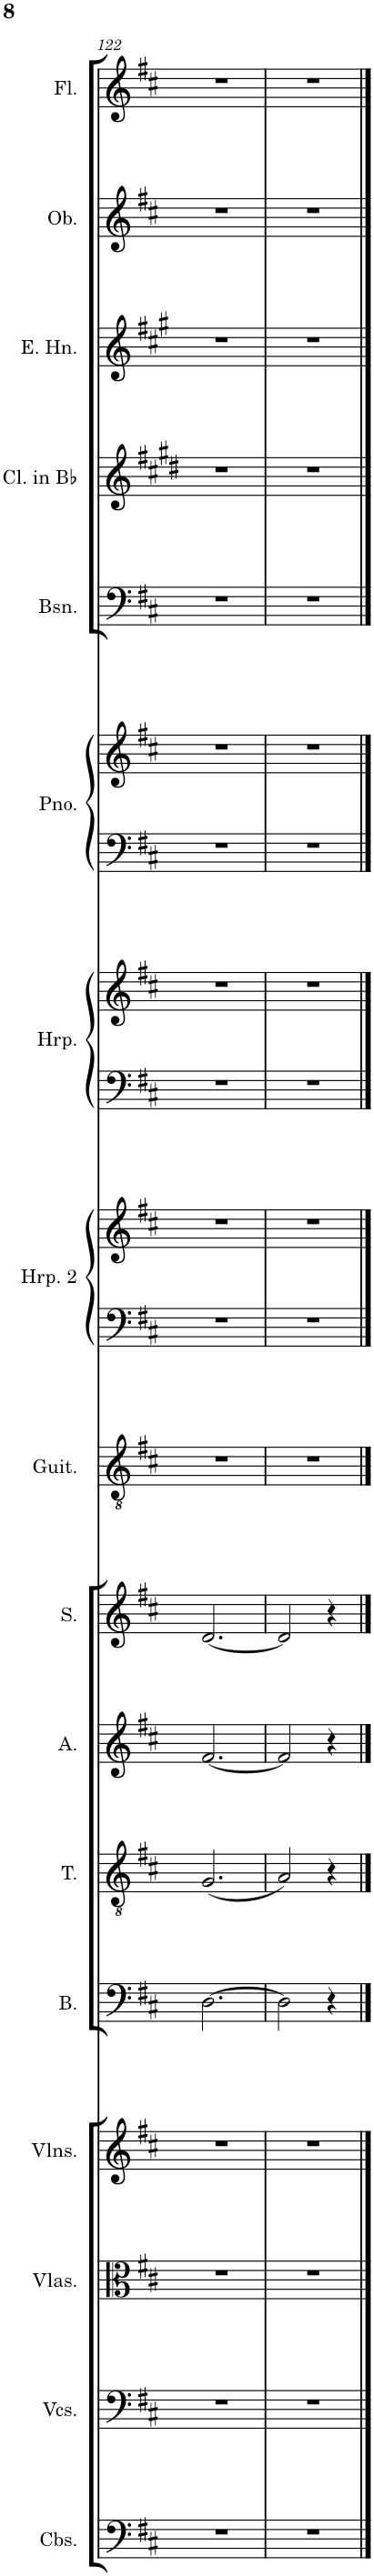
**kern	**kern	**kern	**kern	**kern	**kern	**kern	**kern	**kern	**kern	**kern	**kern	**kern	**kern	**kern	**kern	**kern	**kern	**kern	**kern
*part17	*part16	*part15	*part14	*part13	*part12	*part11	*part10	*part9	*part8	*part8	*part7	*part7	*part6	*part6	*part5	*part4	*part3	*part2	*part1
*staff20	*staff19	*staff18	*staff17	*staff16	*staff15	*staff14	*staff13	*staff12	*staff11	*staff10	*staff9	*staff8	*staff7	*staff6	*staff5	*staff4	*staff3	*staff2	*staff1
*I"Contrabasses	*I"Violoncellos	*I"Violas	*I"Violins	*I"Bass	*I"Tenor	*I"Alto	*I"Soprano	*I"Classical Guitar	*I"Harp 2	*	*I"Harp	*	*I"Piano	*	*I"Bassoon	*I"Clarinet in Bb	*I"English Horn	*I"Oboe	*I"Flute
*I'Cbs.	*I'Vcs.	*I'Vlas.	*I'Vlns.	*I'B.	*I'T.	*I'A.	*I'S.	*I'Guit.	*I'Hrp. 2	*	*I'Hrp.	*	*I'Pno.	*	*I'Bsn.	*I'Cl. in Bb	*I'E. Hn.	*I'Ob.	*I'Fl.
!!LO:PB:g=z
*clefF4	*clefF4	*clefC3	*clefG2	*clefF4	*clefGv2	*clefG2	*clefG2	*clefGv2	*clefF4	*clefG2	*clefF4	*clefG2	*clefF4	*clefG2	*clefF4	*clefG2	*clefG2	*clefG2	*clefG2
*Trd7c12	*	*	*	*	*	*	*	*	*	*	*	*	*	*	*	*Trd1c2	*Trd4c7	*	*
*k[f#c#]	*k[f#c#]	*k[f#c#]	*k[f#c#]	*k[f#c#]	*k[f#c#]	*k[f#c#]	*k[f#c#]	*k[f#c#]	*k[f#c#]	*k[f#c#]	*k[f#c#]	*k[f#c#]	*k[f#c#]	*k[f#c#]	*k[f#c#]	*k[f#c#g#d#]	*k[f#c#g#]	*k[f#c#]	*k[f#c#]
*M3/4	*M3/4	*M3/4	*M3/4	*M3/4	*M3/4	*M3/4	*M3/4	*M3/4	*M3/4	*M3/4	*M3/4	*M3/4	*M3/4	*M3/4	*M3/4	*M3/4	*M3/4	*M3/4	*M3/4
=122	=122	=122	=122	=122	=122	=122	=122	=122	=122	=122	=122	=122	=122	=122	=122	=122	=122	=122	=122
2.r	2.r	2.r	2.r	[2.D\	(2.G/	[2.f#/	[2.d/	2.r	2.r	2.r	2.r	2.r	2.r	2.r	2.r	2.r	2.r	2.r	2.r
=123	=123	=123	=123	=123	=123	=123	=123	=123	=123	=123	=123	=123	=123	=123	=123	=123	=123	=123	=123
2.r	2.r	2.r	2.r	2D\]	2A/)	2f#/]	2d/]	2.r	2.r	2.r	2.r	2.r	2.r	2.r	2.r	2.r	2.r	2.r	2.r
.	.	.	.	4r	4r	4r	4r	.	.	.	.	.	.	.	.	.	.	.	.
==	==	==	==	==	==	==	==	==	==	==	==	==	==	==	==	==	==	==	==
*-	*-	*-	*-	*-	*-	*-	*-	*-	*-	*-	*-	*-	*-	*-	*-	*-	*-	*-	*-
